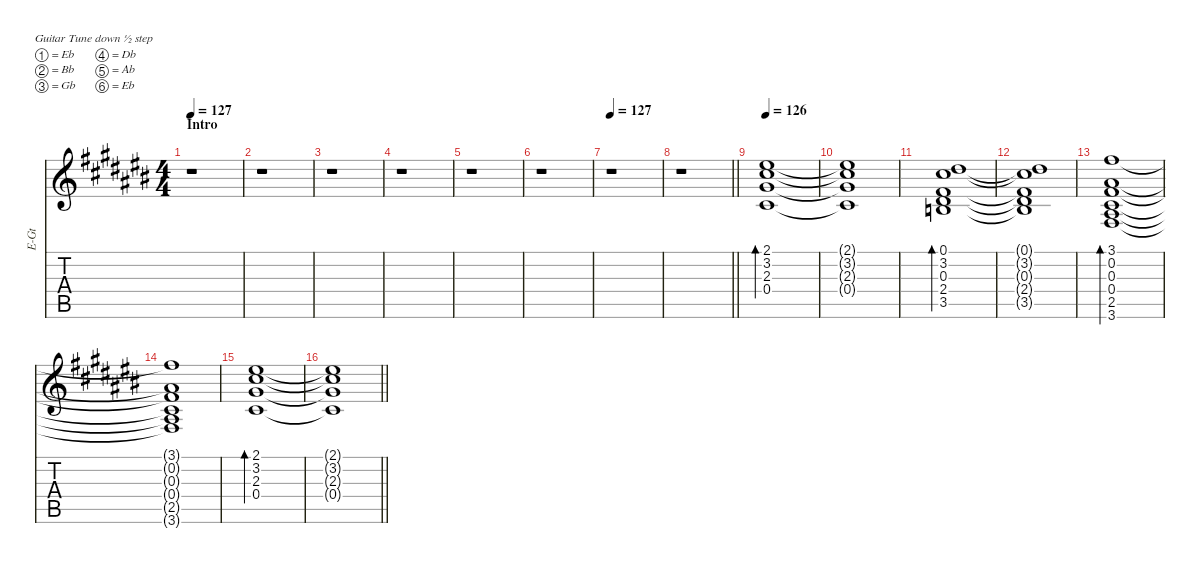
\hideDynamics
\bracketExtendMode nobrackets
\otherSystemsTrackNameOrientation horizontal
\track ("Guitar 3 (Slash)" "E-Gt") {defaultSystemsLayout 8 instrument electricguitarjazz}
\staff {score tabs}
\tuning (Eb4 Bb3 Gb3 Db3 Ab2 Eb2)
\ts (4 4)
\section ("" "Intro")
\tempo 127
\clef g2
\ks c#
r.1{dy mp instrument electricguitarjazz beam Down} |
r.1{beam Down} |
r.1{beam Down} |
r.1{beam Down} |
r.1{beam Down} |
r.1{beam Down} |
\tempo 127
r.1{beam Down} |
\barLineRight lightlight
r.1{beam Down} |
\tempo 126
(2.1{acc #} 3.2{acc #} 2.3{acc #} 0.4{acc #}).1{bd 120 beam Up} |
(2.1{t acc #} 3.2{t acc #} 2.3{t acc #} 0.4{t acc #}).1{dy f beam Up} |
(0.1{acc #} 3.2{acc #} 0.3{acc #} 2.4{acc #} 3.5{acc forcenatural}).1{bd 120 dy mp beam Up} |
(0.1{t acc #} 3.2{t acc #} 0.3{t acc #} 2.4{t acc #} 3.5{t acc forcenatural}).1{dy f beam Up} |
(3.1{acc #} 0.2{acc #} 0.3{acc #} 0.4{acc #} 2.5{acc #} 3.6{acc #}).1{bd 120 dy mp beam Up} |
(3.1{t acc #} 0.2{t acc #} 0.3{t acc #} 0.4{t acc #} 2.5{t acc #} 3.6{t acc #}).1{dy f beam Up} |
(2.1{acc #} 3.2{acc #} 2.3{acc #} 0.4{acc #}).1{bd 120 beam Up} |
\barLineRight lightlight
(2.1{t acc #} 3.2{t acc #} 2.3{t acc #} 0.4{t acc #}).1{beam Up}
